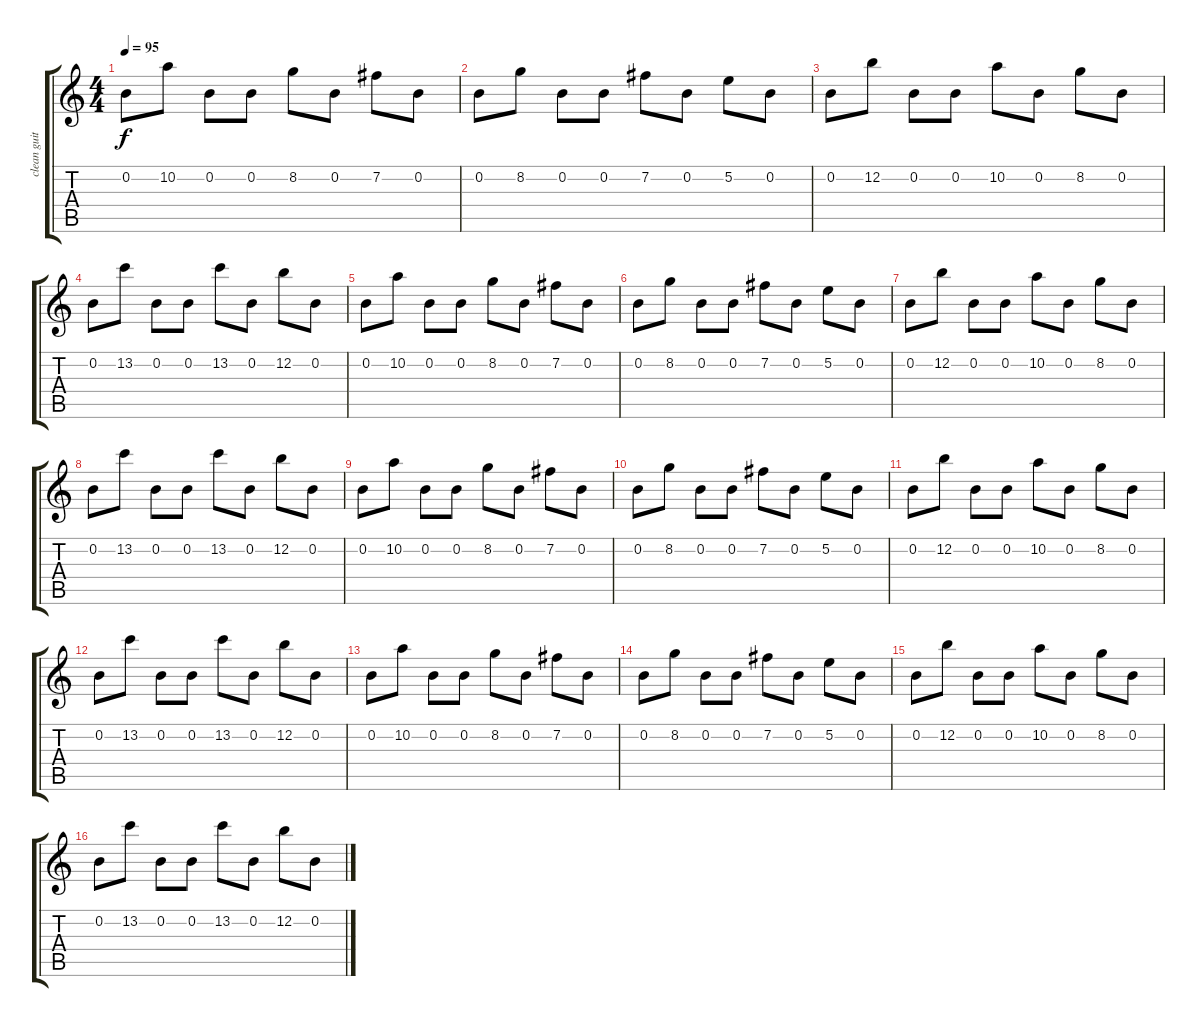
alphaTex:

\track ("clean guitar" "clean guit") {instrument electricguitarclean}
\staff {score tabs}
\tuning (E4 B3 G3 D3 A2 E2) {hide}
\ts (4 4)
\tempo 95
\clef g2
\ks c
0.2.8{dy f} 10.2.8 0.2.8 0.2.8 8.2.8 0.2.8 7.2.8 0.2.8 |
0.2.8 8.2.8 0.2.8 0.2.8 7.2.8 0.2.8 5.2.8 0.2.8 |
0.2.8 12.2.8 0.2.8 0.2.8 10.2.8 0.2.8 8.2.8 0.2.8 |
0.2.8 13.2.8 0.2.8 0.2.8 13.2.8 0.2.8 12.2.8 0.2.8 |
0.2.8 10.2.8 0.2.8 0.2.8 8.2.8 0.2.8 7.2.8 0.2.8 |
0.2.8 8.2.8 0.2.8 0.2.8 7.2.8 0.2.8 5.2.8 0.2.8 |
0.2.8 12.2.8 0.2.8 0.2.8 10.2.8 0.2.8 8.2.8 0.2.8 |
0.2.8 13.2.8 0.2.8 0.2.8 13.2.8 0.2.8 12.2.8 0.2.8 |
0.2.8 10.2.8 0.2.8 0.2.8 8.2.8 0.2.8 7.2.8 0.2.8 |
0.2.8 8.2.8 0.2.8 0.2.8 7.2.8 0.2.8 5.2.8 0.2.8 |
0.2.8 12.2.8 0.2.8 0.2.8 10.2.8 0.2.8 8.2.8 0.2.8 |
0.2.8 13.2.8 0.2.8 0.2.8 13.2.8 0.2.8 12.2.8 0.2.8 |
0.2.8 10.2.8 0.2.8 0.2.8 8.2.8 0.2.8 7.2.8 0.2.8 |
0.2.8 8.2.8 0.2.8 0.2.8 7.2.8 0.2.8 5.2.8 0.2.8 |
0.2.8 12.2.8 0.2.8 0.2.8 10.2.8 0.2.8 8.2.8 0.2.8 |
0.2.8 13.2.8 0.2.8 0.2.8 13.2.8 0.2.8 12.2.8 0.2.8
